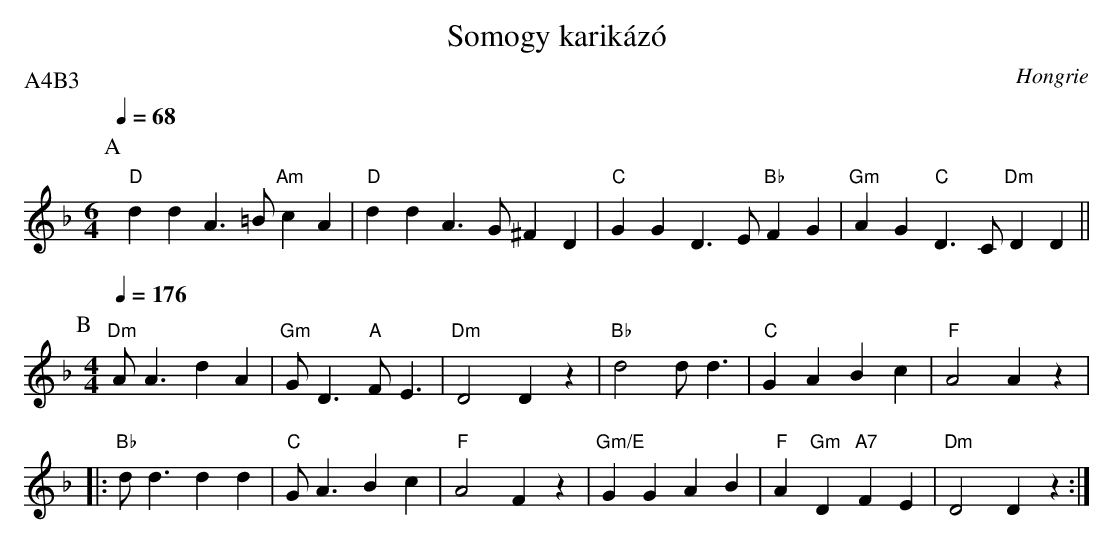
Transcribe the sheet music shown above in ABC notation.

X:1
T:Somogy karik\'az\'o
O:Hongrie
P:A4B3
M:6/4
L:1/4
Q:1/4=68
K:Dm
P:A
y"D"dd A>=B "Am"cA | "D"dd A>G ^FD | "C"GG D>E "Bb"FG | "Gm"AG "C"D>C "Dm"DD ||
P:B
M:4/4
L:1/4
Q:1/4=176
"Dm"A<A dA | "Gm"G<D "A"F<E | "Dm"D2 Dz | "Bb"d2 d<d | "C"GA Bc | "F"A2 Az |
|: "Bb"d<d dd | "C"G<A Bc | "F"A2 Fz | "Gm/E"GG AB | "F"A"Gm"D "A7"FE | "Dm"D2 Dz :|
